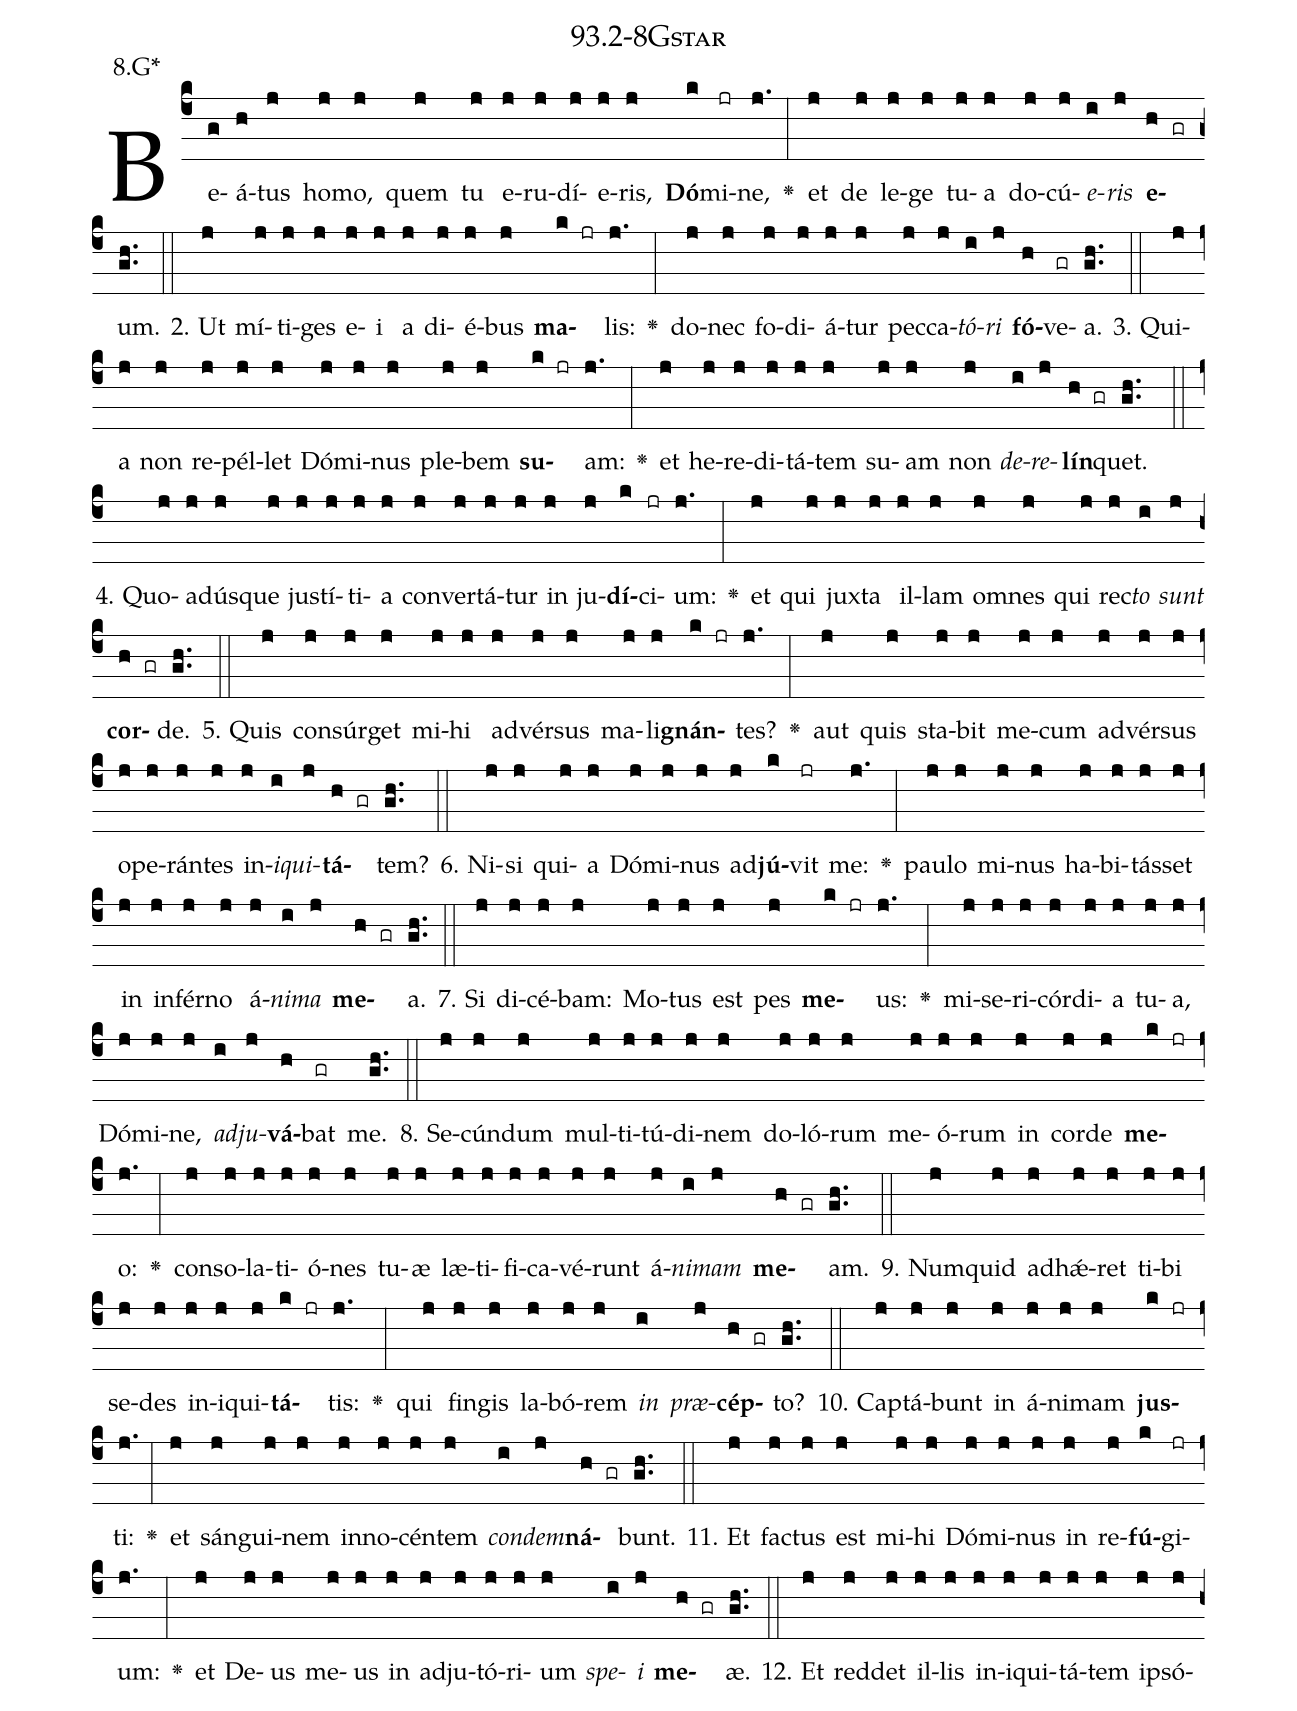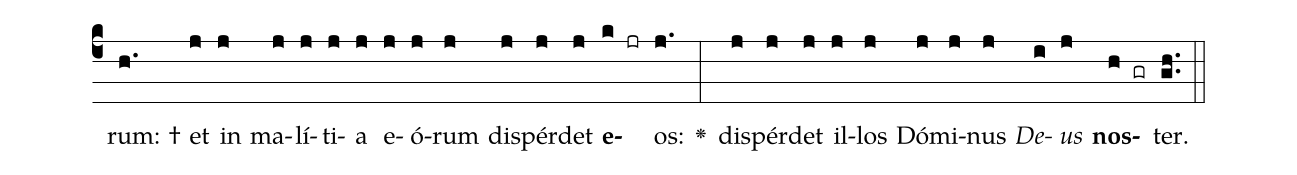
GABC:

name: 93.2-8Gstar;
annotation: 8.G*;
%%
(c4)Be(g)á(h)tus(j) ho(j)mo,(j) quem(j) tu(j) e(j)ru(j)dí(j)e(j)ris,(j) <b>Dó</b>(k)mi(jr)ne,(j.) <v>\greheightstar</v>(:) et(j) de(j) le(j)ge(j) tu(j)a(j) do(j)cú(j)<i>e</i>(i)<i>ris</i>(j) <b>e</b>(h gr)um.(gh..) (::)
2. Ut(j) mí(j)ti(j)ges(j) e(j)i(j) a(j) di(j)é(j)bus(j) <b>ma</b>(k jr)lis:(j.) <v>\greheightstar</v>(:) do(j)nec(j) fo(j)di(j)á(j)tur(j) pec(j)ca(j)<i>tó</i>(i)<i>ri</i>(j) <b>fó</b>(h)ve(gr)a.(gh..) (::)
3. Qui(j)a(j) non(j) re(j)pél(j)let(j) Dó(j)mi(j)nus(j) ple(j)bem(j) <b>su</b>(k jr)am:(j.) <v>\greheightstar</v>(:) et(j) he(j)re(j)di(j)tá(j)tem(j) su(j)am(j) non(j) <i>de</i>(i)<i>re</i>(j)<b>lín</b>(h gr)quet.(gh..) (::)
4. Quo(j)ad(j)ús(j)que(j) jus(j)tí(j)ti(j)a(j) con(j)ver(j)tá(j)tur(j) in(j) ju(j)<b>dí</b>(k)ci(jr)um:(j.) <v>\greheightstar</v>(:) et(j) qui(j) jux(j)ta(j) il(j)lam(j) om(j)nes(j) qui(j) rec(j)<i>to</i>(i) <i>sunt</i>(j) <b>cor</b>(h gr)de.(gh..) (::)
5. Quis(j) con(j)súr(j)get(j) mi(j)hi(j) ad(j)vér(j)sus(j) ma(j)li(j)<b>gnán</b>(k jr)tes?(j.) <v>\greheightstar</v>(:) aut(j) quis(j) sta(j)bit(j) me(j)cum(j) ad(j)vér(j)sus(j) o(j)pe(j)rán(j)tes(j) in(j)<i>i</i>(i)<i>qui</i>(j)<b>tá</b>(h gr)tem?(gh..) (::)
6. Ni(j)si(j) qui(j)a(j) Dó(j)mi(j)nus(j) ad(j)<b>jú</b>(k)vit(jr) me:(j.) <v>\greheightstar</v>(:) pau(j)lo(j) mi(j)nus(j) ha(j)bi(j)tás(j)set(j) in(j) in(j)fér(j)no(j) á(j)<i>ni</i>(i)<i>ma</i>(j) <b>me</b>(h gr)a.(gh..) (::)
7. Si(j) di(j)cé(j)bam:(j) Mo(j)tus(j) est(j) pes(j) <b>me</b>(k jr)us:(j.) <v>\greheightstar</v>(:) mi(j)se(j)ri(j)cór(j)di(j)a(j) tu(j)a,(j) Dó(j)mi(j)ne,(j) <i>ad</i>(i)<i>ju</i>(j)<b>vá</b>(h)bat(gr) me.(gh..) (::)
8. Se(j)cún(j)dum(j) mul(j)ti(j)tú(j)di(j)nem(j) do(j)ló(j)rum(j) me(j)ó(j)rum(j) in(j) cor(j)de(j) <b>me</b>(k jr)o:(j.) <v>\greheightstar</v>(:) con(j)so(j)la(j)ti(j)ó(j)nes(j) tu(j)æ(j) læ(j)ti(j)fi(j)ca(j)vé(j)runt(j) á(j)<i>ni</i>(i)<i>mam</i>(j) <b>me</b>(h gr)am.(gh..) (::)
9. Num(j)quid(j) ad(j)hǽ(j)ret(j) ti(j)bi(j) se(j)des(j) in(j)i(j)qui(j)<b>tá</b>(k jr)tis:(j.) <v>\greheightstar</v>(:) qui(j) fin(j)gis(j) la(j)bó(j)rem(j) <i>in</i>(i) <i>præ</i>(j)<b>cép</b>(h gr)to?(gh..) (::)
10. Cap(j)tá(j)bunt(j) in(j) á(j)ni(j)mam(j) <b>jus</b>(k jr)ti:(j.) <v>\greheightstar</v>(:) et(j) sán(j)gui(j)nem(j) in(j)no(j)cén(j)tem(j) <i>con</i>(i)<i>dem</i>(j)<b>ná</b>(h gr)bunt.(gh..) (::)
11. Et(j) fac(j)tus(j) est(j) mi(j)hi(j) Dó(j)mi(j)nus(j) in(j) re(j)<b>fú</b>(k)gi(jr)um:(j.) <v>\greheightstar</v>(:) et(j) De(j)us(j) me(j)us(j) in(j) ad(j)ju(j)tó(j)ri(j)um(j) <i>spe</i>(i)<i>i</i>(j) <b>me</b>(h gr)æ.(gh..) (::)
12. Et(j) red(j)det(j) il(j)lis(j) in(j)i(j)qui(j)tá(j)tem(j) ip(j)só(j)rum: †(h.) et(j) in(j) ma(j)lí(j)ti(j)a(j) e(j)ó(j)rum(j) dis(j)pér(j)det(j) <b>e</b>(k jr)os:(j.) <v>\greheightstar</v>(:) dis(j)pér(j)det(j) il(j)los(j) Dó(j)mi(j)nus(j) <i>De</i>(i)<i>us</i>(j) <b>nos</b>(h gr)ter.(gh..) (::)
